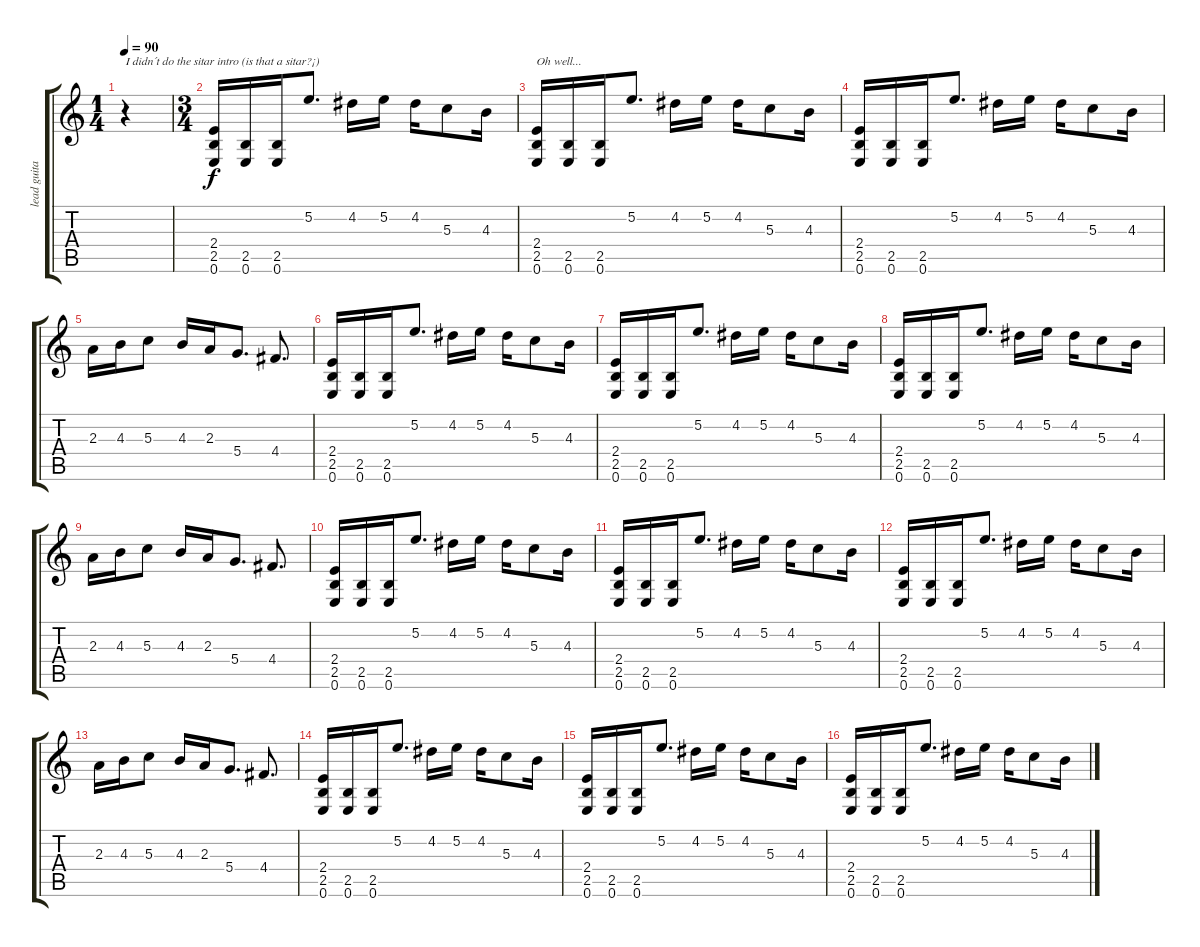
\track ("lead guitar" "lead guita") {instrument distortionguitar}
\staff {score tabs}
\tuning (E4 B3 G3 D3 A2 E2) {hide}
\ts (1 4)
\tempo 90
\clef g2
\ks c
r.4{txt "I didn´t do the sitar intro (is that a sitar?¡)" dy f instrument distortionguitar} |
\ts (3 4)
(2.4 2.5 0.6).16 (2.5 0.6).16 (2.5 0.6).16 5.2.8{d} 4.2.16 5.2.16 4.2.16 5.3.8 4.3.16 |
(2.4 2.5 0.6).16{txt "Oh well..."} (2.5 0.6).16 (2.5 0.6).16 5.2.8{d} 4.2.16 5.2.16 4.2.16 5.3.8 4.3.16 |
(2.4 2.5 0.6).16 (2.5 0.6).16 (2.5 0.6).16 5.2.8{d} 4.2.16 5.2.16 4.2.16 5.3.8 4.3.16 |
2.3.16 4.3.16 5.3.8 4.3.16 2.3.16 5.4.8{d} 4.4.8{d} |
(2.4 2.5 0.6).16 (2.5 0.6).16 (2.5 0.6).16 5.2.8{d} 4.2.16 5.2.16 4.2.16 5.3.8 4.3.16 |
(2.4 2.5 0.6).16 (2.5 0.6).16 (2.5 0.6).16 5.2.8{d} 4.2.16 5.2.16 4.2.16 5.3.8 4.3.16 |
(2.4 2.5 0.6).16 (2.5 0.6).16 (2.5 0.6).16 5.2.8{d} 4.2.16 5.2.16 4.2.16 5.3.8 4.3.16 |
2.3.16 4.3.16 5.3.8 4.3.16 2.3.16 5.4.8{d} 4.4.8{d} |
(2.4 2.5 0.6).16 (2.5 0.6).16 (2.5 0.6).16 5.2.8{d} 4.2.16 5.2.16 4.2.16 5.3.8 4.3.16 |
(2.4 2.5 0.6).16 (2.5 0.6).16 (2.5 0.6).16 5.2.8{d} 4.2.16 5.2.16 4.2.16 5.3.8 4.3.16 |
(2.4 2.5 0.6).16 (2.5 0.6).16 (2.5 0.6).16 5.2.8{d} 4.2.16 5.2.16 4.2.16 5.3.8 4.3.16 |
2.3.16 4.3.16 5.3.8 4.3.16 2.3.16 5.4.8{d} 4.4.8{d} |
(2.4 2.5 0.6).16 (2.5 0.6).16 (2.5 0.6).16 5.2.8{d} 4.2.16 5.2.16 4.2.16 5.3.8 4.3.16 |
(2.4 2.5 0.6).16 (2.5 0.6).16 (2.5 0.6).16 5.2.8{d} 4.2.16 5.2.16 4.2.16 5.3.8 4.3.16 |
(2.4 2.5 0.6).16 (2.5 0.6).16 (2.5 0.6).16 5.2.8{d} 4.2.16 5.2.16 4.2.16 5.3.8 4.3.16
